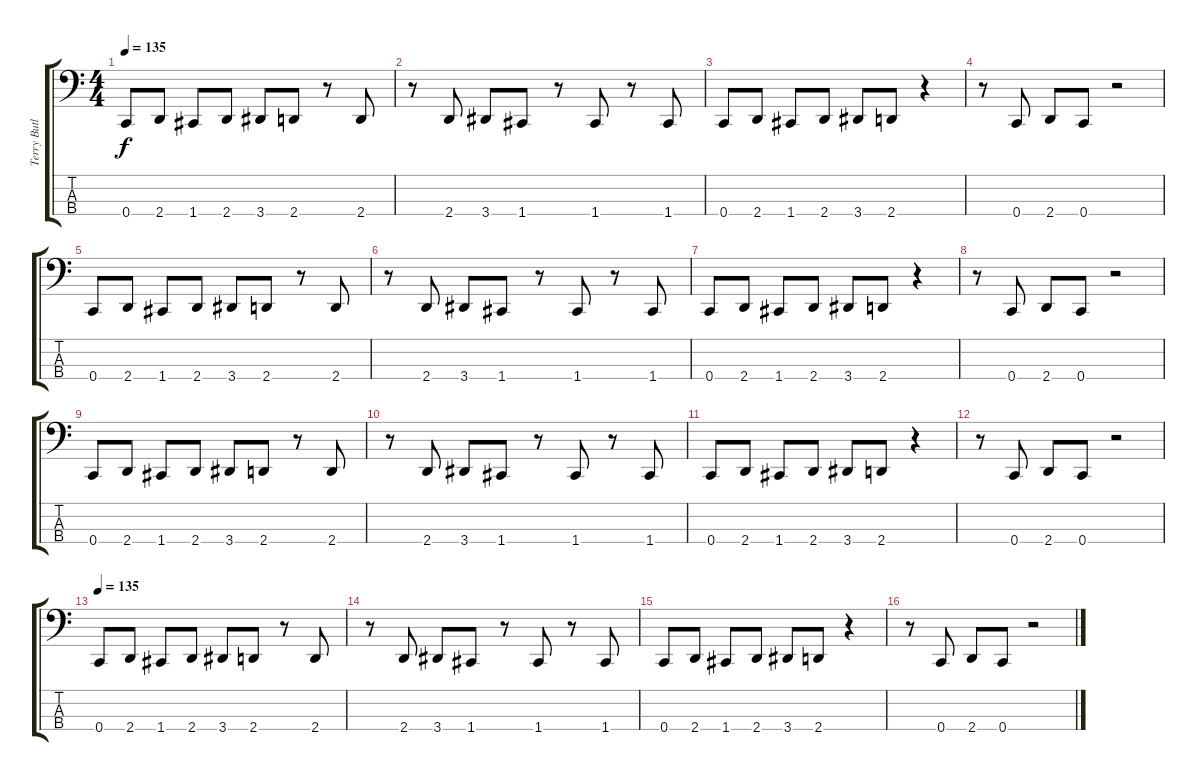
\track ("Terry Butler (Bass)" "Terry Butl") {instrument electricbassfinger}
\staff {score tabs}
\tuning (Eb2 Bb1 F1 C1) {hide}
\ts (4 4)
\tempo 135
\clef f4
\ks c
0.4.8{dy f} 2.4.8 1.4.8 2.4.8 3.4.8 2.4.8 r.8 2.4.8 |
r.8 2.4.8 3.4.8 1.4.8 r.8 1.4.8 r.8 1.4.8 |
0.4.8 2.4.8 1.4.8 2.4.8 3.4.8 2.4.8 r.4 |
r.8 0.4.8 2.4.8 0.4.8 r.2 |
0.4.8 2.4.8 1.4.8 2.4.8 3.4.8 2.4.8 r.8 2.4.8 |
r.8 2.4.8 3.4.8 1.4.8 r.8 1.4.8 r.8 1.4.8 |
0.4.8 2.4.8 1.4.8 2.4.8 3.4.8 2.4.8 r.4 |
r.8 0.4.8 2.4.8 0.4.8 r.2 |
0.4.8 2.4.8 1.4.8 2.4.8 3.4.8 2.4.8 r.8 2.4.8 |
r.8 2.4.8 3.4.8 1.4.8 r.8 1.4.8 r.8 1.4.8 |
0.4.8 2.4.8 1.4.8 2.4.8 3.4.8 2.4.8 r.4 |
r.8 0.4.8 2.4.8 0.4.8 r.2 |
\tempo 135
0.4.8{volume 12} 2.4.8 1.4.8 2.4.8 3.4.8 2.4.8 r.8 2.4.8 |
r.8 2.4.8 3.4.8 1.4.8 r.8 1.4.8 r.8 1.4.8 |
0.4.8{volume 10} 2.4.8 1.4.8 2.4.8 3.4.8 2.4.8 r.4 |
r.8 0.4.8 2.4.8 0.4.8 r.2
